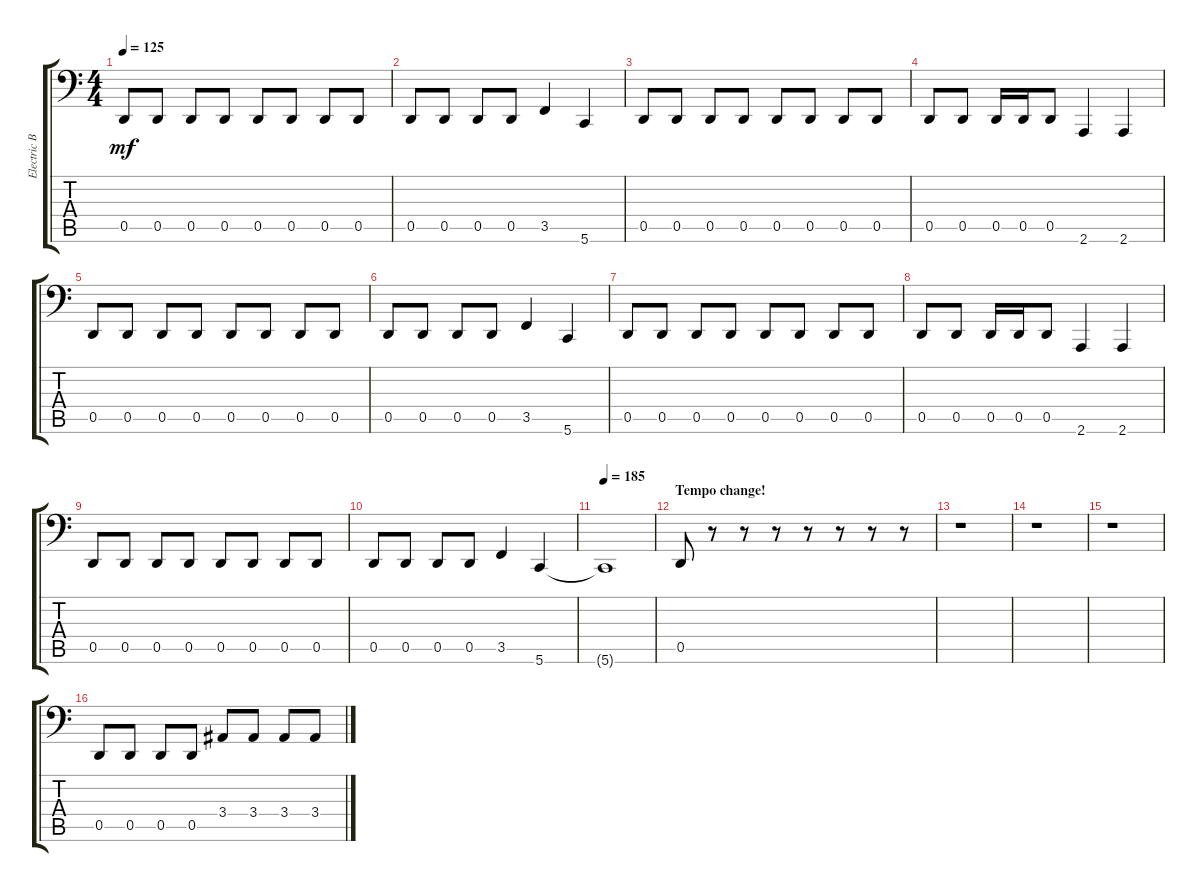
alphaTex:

\track ("Electric Bass" "Electric B") {instrument electricbassfinger}
\staff {score tabs}
\tuning (Bb2 F2 C2 G1 D1 G0) {hide}
\ts (4 4)
\tempo 125
\clef f4
\ks c
0.5.8{dy mf} 0.5.8 0.5.8 0.5.8 0.5.8 0.5.8 0.5.8 0.5.8 |
0.5.8 0.5.8 0.5.8 0.5.8 3.5.4 5.6.4 |
0.5.8 0.5.8 0.5.8 0.5.8 0.5.8 0.5.8 0.5.8 0.5.8 |
0.5.8 0.5.8 0.5.16 0.5.16 0.5.8 2.6.4 2.6.4 |
0.5.8 0.5.8 0.5.8 0.5.8 0.5.8 0.5.8 0.5.8 0.5.8 |
0.5.8 0.5.8 0.5.8 0.5.8 3.5.4 5.6.4 |
0.5.8 0.5.8 0.5.8 0.5.8 0.5.8 0.5.8 0.5.8 0.5.8 |
0.5.8 0.5.8 0.5.16 0.5.16 0.5.8 2.6.4 2.6.4 |
0.5.8 0.5.8 0.5.8 0.5.8 0.5.8 0.5.8 0.5.8 0.5.8 |
0.5.8 0.5.8 0.5.8 0.5.8 3.5.4 5.6.4 |
\tempo 185
5.6{t}.1 |
\section ("" "Tempo change!")
0.5.8 r.8 r.8 r.8 r.8 r.8 r.8 r.8 |
r.1 |
r.1 |
r.1 |
0.5.8 0.5.8 0.5.8 0.5.8 3.4.8 3.4.8 3.4.8 3.4.8
